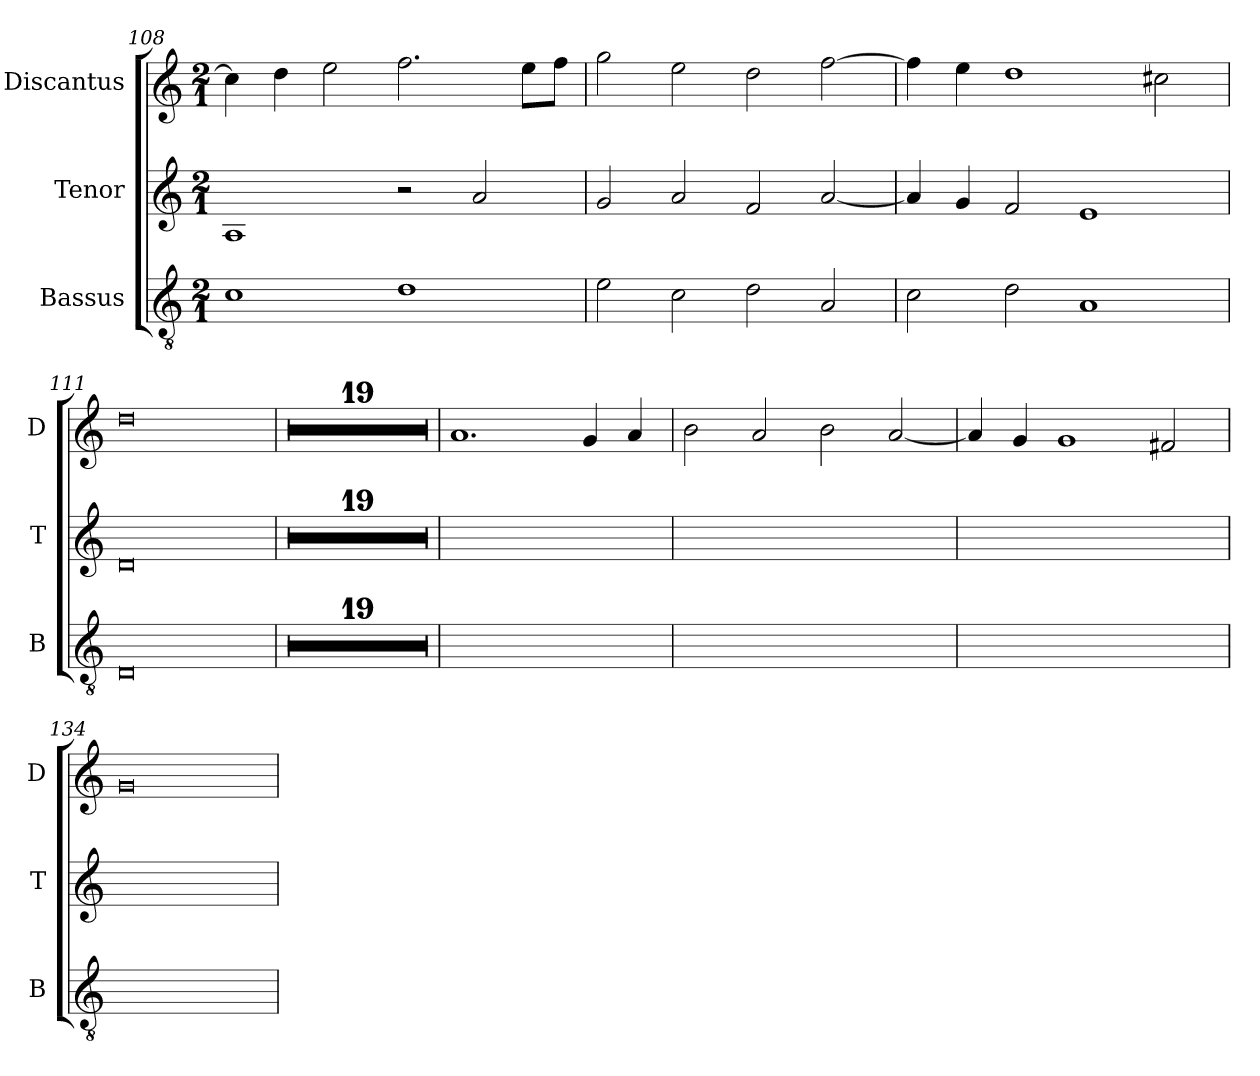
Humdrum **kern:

**kern	**kern	**kern
*part3	*part2	*part1
*staff3	*staff2	*staff1
*I"Bassus	*I"Tenor	*I"Discantus
*I'B	*I'T	*I'D
*clefGv2	*clefG2	*clefG2
*k[]	*k[]	*k[]
*M2/1	*M2/1	*M2/1
=108	=108	=108
1c	1A	4cc]
.	.	4dd
.	.	2ee
1d	2r	2.ff
.	2a	.
.	.	8eeL
.	.	8ffJ
=109	=109	=109
2e	2g	2gg
2c	2a	2ee
2d	2f	2dd
2A	[2a	[2ff
=110	=110	=110
2c	4a]	4ff]
.	4g	4ee
2d	2f	1dd
1A	1e	.
.	.	2cc#X
=111	=111	=111
0D	0d	0dd
=112	=112	=112
0ryy	0ryy	0r
=113	=113	=113
0ryy	0ryy	0r
=114	=114	=114
0ryy	0ryy	0r
=115	=115	=115
0ryy	0ryy	0r
=116	=116	=116
0ryy	0ryy	0r
=117	=117	=117
0ryy	0ryy	0r
=118	=118	=118
0ryy	0ryy	0r
=119	=119	=119
0ryy	0ryy	0r
=120	=120	=120
0ryy	0ryy	0r
=121	=121	=121
0ryy	0ryy	0r
=122	=122	=122
0ryy	0ryy	0r
=123	=123	=123
0ryy	0ryy	0r
=124	=124	=124
0ryy	0ryy	0r
=125	=125	=125
0ryy	0ryy	0r
=126	=126	=126
0ryy	0ryy	0r
=127	=127	=127
0ryy	0ryy	0r
=128	=128	=128
0ryy	0ryy	0r
=129	=129	=129
0ryy	0ryy	0r
=130	=130	=130
0ryy	0ryy	0r
=131	=131	=131
0ryy	0ryy	1.a
.	.	4g
.	.	4a
=132	=132	=132
0ryy	0ryy	2b
.	.	2a
.	.	2b
.	.	[2a
=133	=133	=133
0ryy	0ryy	4a]
.	.	4g
.	.	1g
.	.	2f#X
=134	=134	=134
0ryy	0ryy	0g
=	=	=
*-	*-	*-
